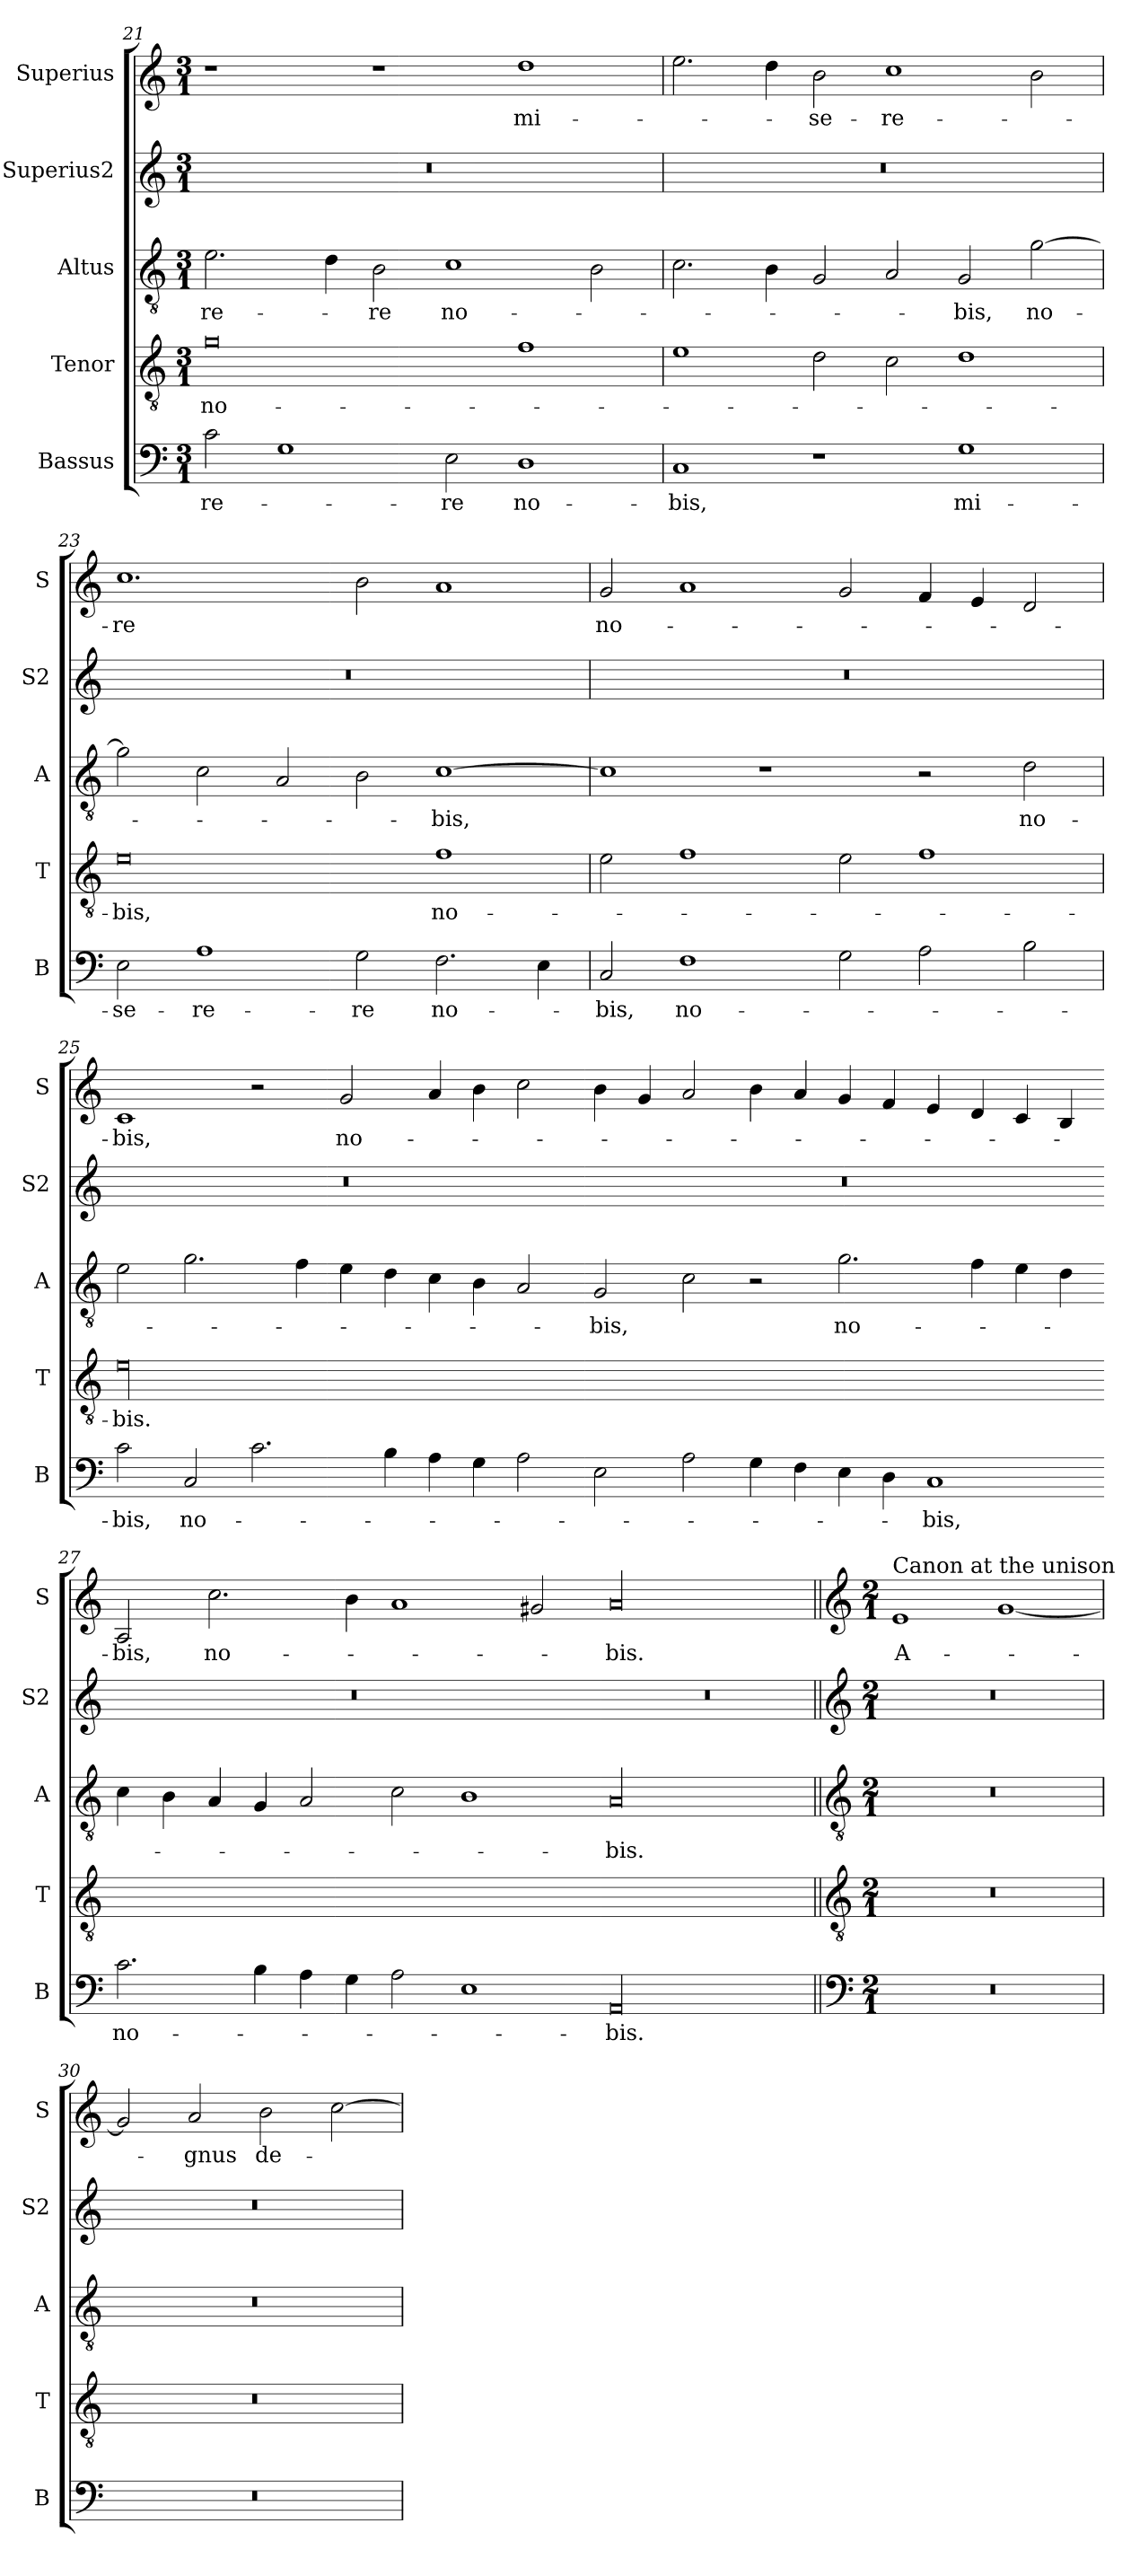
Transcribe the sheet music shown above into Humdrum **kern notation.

**kern	**text	**kern	**text	**kern	**text	**kern	**kern	**text
*part5	*part5	*part4	*part4	*part3	*part3	*part2	*part1	*part1
*staff5	*staff5	*staff4	*staff4	*staff3	*staff3	*staff2	*staff1	*staff1
*I"Bassus	*	*I"Tenor	*	*I"Altus	*	*I"Superius2	*I"Superius	*
*I'B	*	*I'T	*	*I'A	*	*I'S2	*I'S	*
*clefF4	*	*clefGv2	*	*clefGv2	*	*clefG2	*clefG2	*
*k[]	*	*k[]	*	*k[]	*	*k[]	*k[]	*
*M3/1	*	*M3/1	*	*M3/1	*	*M3/1	*M3/1	*
=21	=21	=21	=21	=21	=21	=21	=21	=21
2c\	-re-	0g	no-	2.e\	-re-	0.r	1r	.
1G	.	.	.	.	.	.	.	.
.	.	.	.	4d\	.	.	.	.
.	.	.	.	2B\	-re	.	1r	.
2E\	-re	.	.	1c	no-	.	.	.
1D	no-	1f	.	.	.	.	1dd	mi-
.	.	.	.	2B\	.	.	.	.
=22	=22	=22	=22	=22	=22	=22	=22	=22
1C	-bis,	1e	.	2.c\	.	0.r	2.ee\	.
.	.	.	.	4B\	.	.	4dd\	.
1r	.	2d\	.	2G/	.	.	2b\	-se-
.	.	2c\	.	2A/	.	.	1cc	-re-
1G	mi-	1d	.	2G/	-bis,	.	.	.
.	.	.	.	[2g\	no-	.	2b\	.
=23	=23	=23	=23	=23	=23	=23	=23	=23
2E\	-se-	0e	-bis,	2g\]	.	0.r	1.cc	-re
1A	-re-	.	.	2c\	.	.	.	.
.	.	.	.	2A/	.	.	.	.
2G\	-re	.	.	2B\	.	.	2b\	.
2.F\	no-	1f	no-	[1c	-bis,	.	1a	.
4E\	.	.	.	.	.	.	.	.
=24	=24	=24	=24	=24	=24	=24	=24	=24
2C/	-bis,	2e\	.	1c]	.	0.r	2g/	no-
1F	no-	1f	.	.	.	.	1a	.
.	.	.	.	1r	.	.	.	.
2G\	.	2e\	.	.	.	.	2g/	.
2A\	.	1f	.	2r	.	.	4f/	.
.	.	.	.	.	.	.	4e/	.
2B\	.	.	.	2d\	no-	.	2d/	.
=25	=25	=25	=25	=25	=25	=25	=25	=25
!	!	!LO:N:vis=00	!	!	!	!	!	!
2c\	-bis,	0.e	-bis.	2e\	.	0.r	1c	-bis,
2C/	no-	.	.	2.g\	.	.	.	.
2.c\	.	.	.	.	.	.	2r	.
.	.	.	.	4f\	.	.	.	.
.	.	.	.	4e\	.	.	2g/	no-
4B\	.	.	.	4d\	.	.	.	.
4A\	.	.	.	4c\	.	.	4a/	.
4G\	.	.	.	4B\	.	.	4b\	.
2A\	.	.	.	2A/	.	.	2cc\	.
=26-	=26-	=26-	=26-	=26-	=26-	=26-	=26-	=26-
2E\	.	0.eyy	.	2G/	-bis,	0.r	4b\	.
.	.	.	.	.	.	.	4g/	.
2A\	.	.	.	2c\	.	.	2a/	.
4G\	.	.	.	2r	.	.	4b\	.
4F\	.	.	.	.	.	.	4a/	.
4E\	.	.	.	2.g\	no-	.	4g/	.
4D\	.	.	.	.	.	.	4f/	.
1C	-bis,	.	.	.	.	.	4e/	.
.	.	.	.	4f\	.	.	4d/	.
.	.	.	.	4e\	.	.	4c/	.
.	.	.	.	4d\	.	.	4B/	.
=27-	=27-	=27-	=27-	=27-	=27-	=27-	=27-	=27-
2.c\	no-	0.eyy	.	4c\	.	0.r	2A/	-bis,
.	.	.	.	4B\	.	.	.	.
.	.	.	.	4A/	.	.	2.cc\	no-
4B\	.	.	.	4G/	.	.	.	.
4A\	.	.	.	2A/	.	.	.	.
4G\	.	.	.	.	.	.	4b\	.
2A\	.	.	.	2c\	.	.	1a	.
1E	.	.	.	1B	.	.	.	.
.	.	.	.	.	.	.	2g#X/	.
=28-	=28-	=28-	=28-	=28-	=28-	=28-	=28-	=28-
!LO:N:vis=00	!	!	!	!LO:N:vis=00	!	!	!LO:N:vis=00	!
0.AA	-bis.	0.eyy	.	0.A	-bis.	0.r	0.a	-bis.
!!LO:LB:g=z
=29||	=29||	=29||	=29||	=29||	=29||	=29||	=29||	=29||
*clefF4	*	*clefGv2	*	*clefGv2	*	*clefG2	*clefG2	*
*k[]	*	*k[]	*	*k[]	*	*k[]	*k[]	*
*M2/1	*	*M2/1	*	*M2/1	*	*M2/1	*M2/1	*
!	!	!	!	!	!	!	!LO:TX:a:t=Canon at the unison	!
0r	.	0r	.	0r	.	0r	1e	A-
.	.	.	.	.	.	.	[1g	.
=30	=30	=30	=30	=30	=30	=30	=30	=30
0r	.	0r	.	0r	.	0r	2g/]	.
.	.	.	.	.	.	.	2a/	-gnus
.	.	.	.	.	.	.	2b\	de-
.	.	.	.	.	.	.	[2cc\	.
=	=	=	=	=	=	=	=	=
*-	*-	*-	*-	*-	*-	*-	*-	*-
